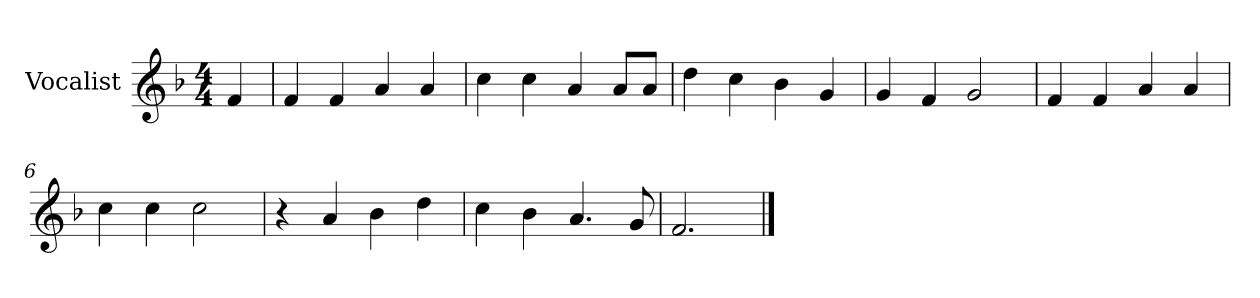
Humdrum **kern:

**kern
*part1
*staff1
*I"Vocalist
*k[b-]
*F:
*M4/4
=
4f
=1
4f
4f
4a
4a
=2
4cc
4cc
4a
8aL
8aJ
=3
4dd
4cc
4b-
4g
=4
4g
4f
2g
=5
4f
4f
4a
4a
=6
4cc
4cc
2cc
=7
4r
4a
4b-
4dd
=8
4cc
4b-
4.a
8g
=9
2.f
==
*-
